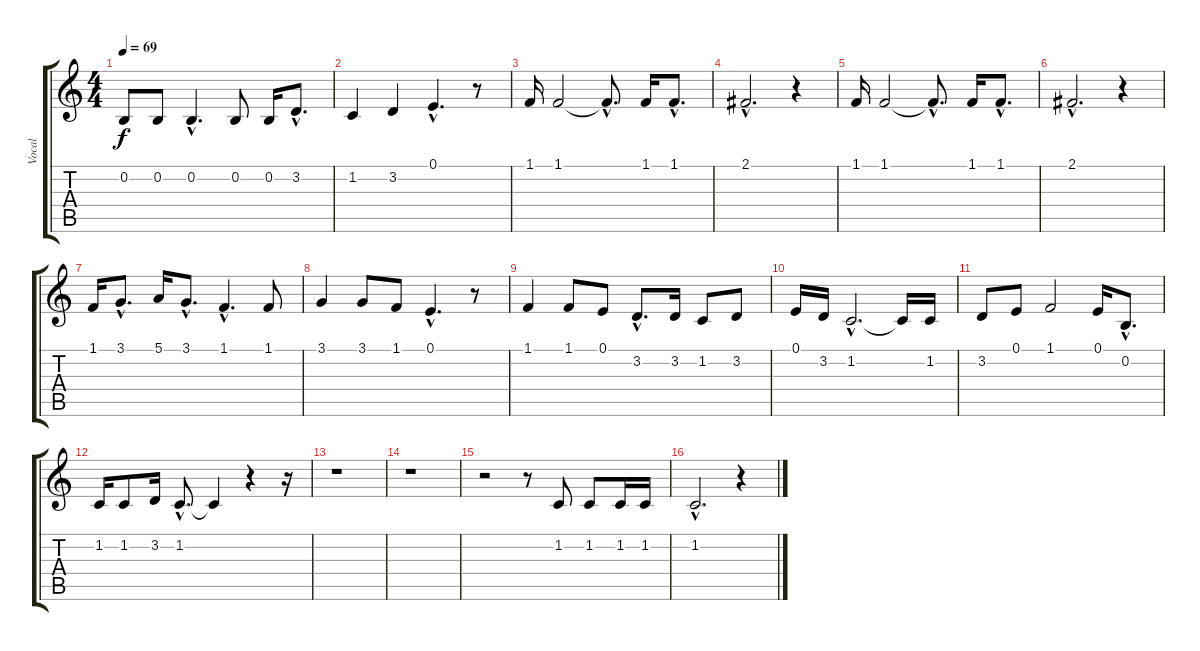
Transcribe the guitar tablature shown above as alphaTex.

\track ("Vocal" "Vocal") {instrument sopranosax}
\staff {score tabs}
\tuning (E4 B3 G3 D3 A2 E2) {hide}
\ts (4 4)
\tempo 69
\clef g2
\ks c
0.2.8{dy f} 0.2.8 0.2{hac}.4{d} 0.2.8 0.2.16 3.2{hac}.8{d} |
1.2.4 3.2.4 0.1{hac}.4{d} r.8 |
1.1.16 1.1.2 1.1{hac t}.8{d} 1.1.16 1.1{hac}.8{d} |
2.1{hac}.2{d} r.4 |
1.1.16 1.1.2 1.1{hac t}.8{d} 1.1.16 1.1{hac}.8{d} |
2.1{hac}.2{d} r.4 |
1.1.16 3.1{hac}.8{d} 5.1.16 3.1{hac}.8{d} 1.1{hac}.4{d} 1.1.8 |
3.1.4 3.1.8 1.1.8 0.1{hac}.4{d} r.8 |
1.1.4 1.1.8 0.1.8 3.2{hac}.8{d} 3.2.16 1.2.8 3.2.8 |
0.1.16 3.2.16 1.2{hac}.2{d} 1.2{t}.16 1.2.16 |
3.2.8 0.1.8 1.1.2 0.1.16 0.2{hac}.8{d} |
1.2.16 1.2.8 3.2.16 1.2{hac}.8{d} 1.2{t}.4 r.4 r.16 |
r.1 |
r.1 |
r.2 r.8 1.2.8 1.2.8 1.2.16 1.2.16 |
1.2{hac}.2{d} r.4
